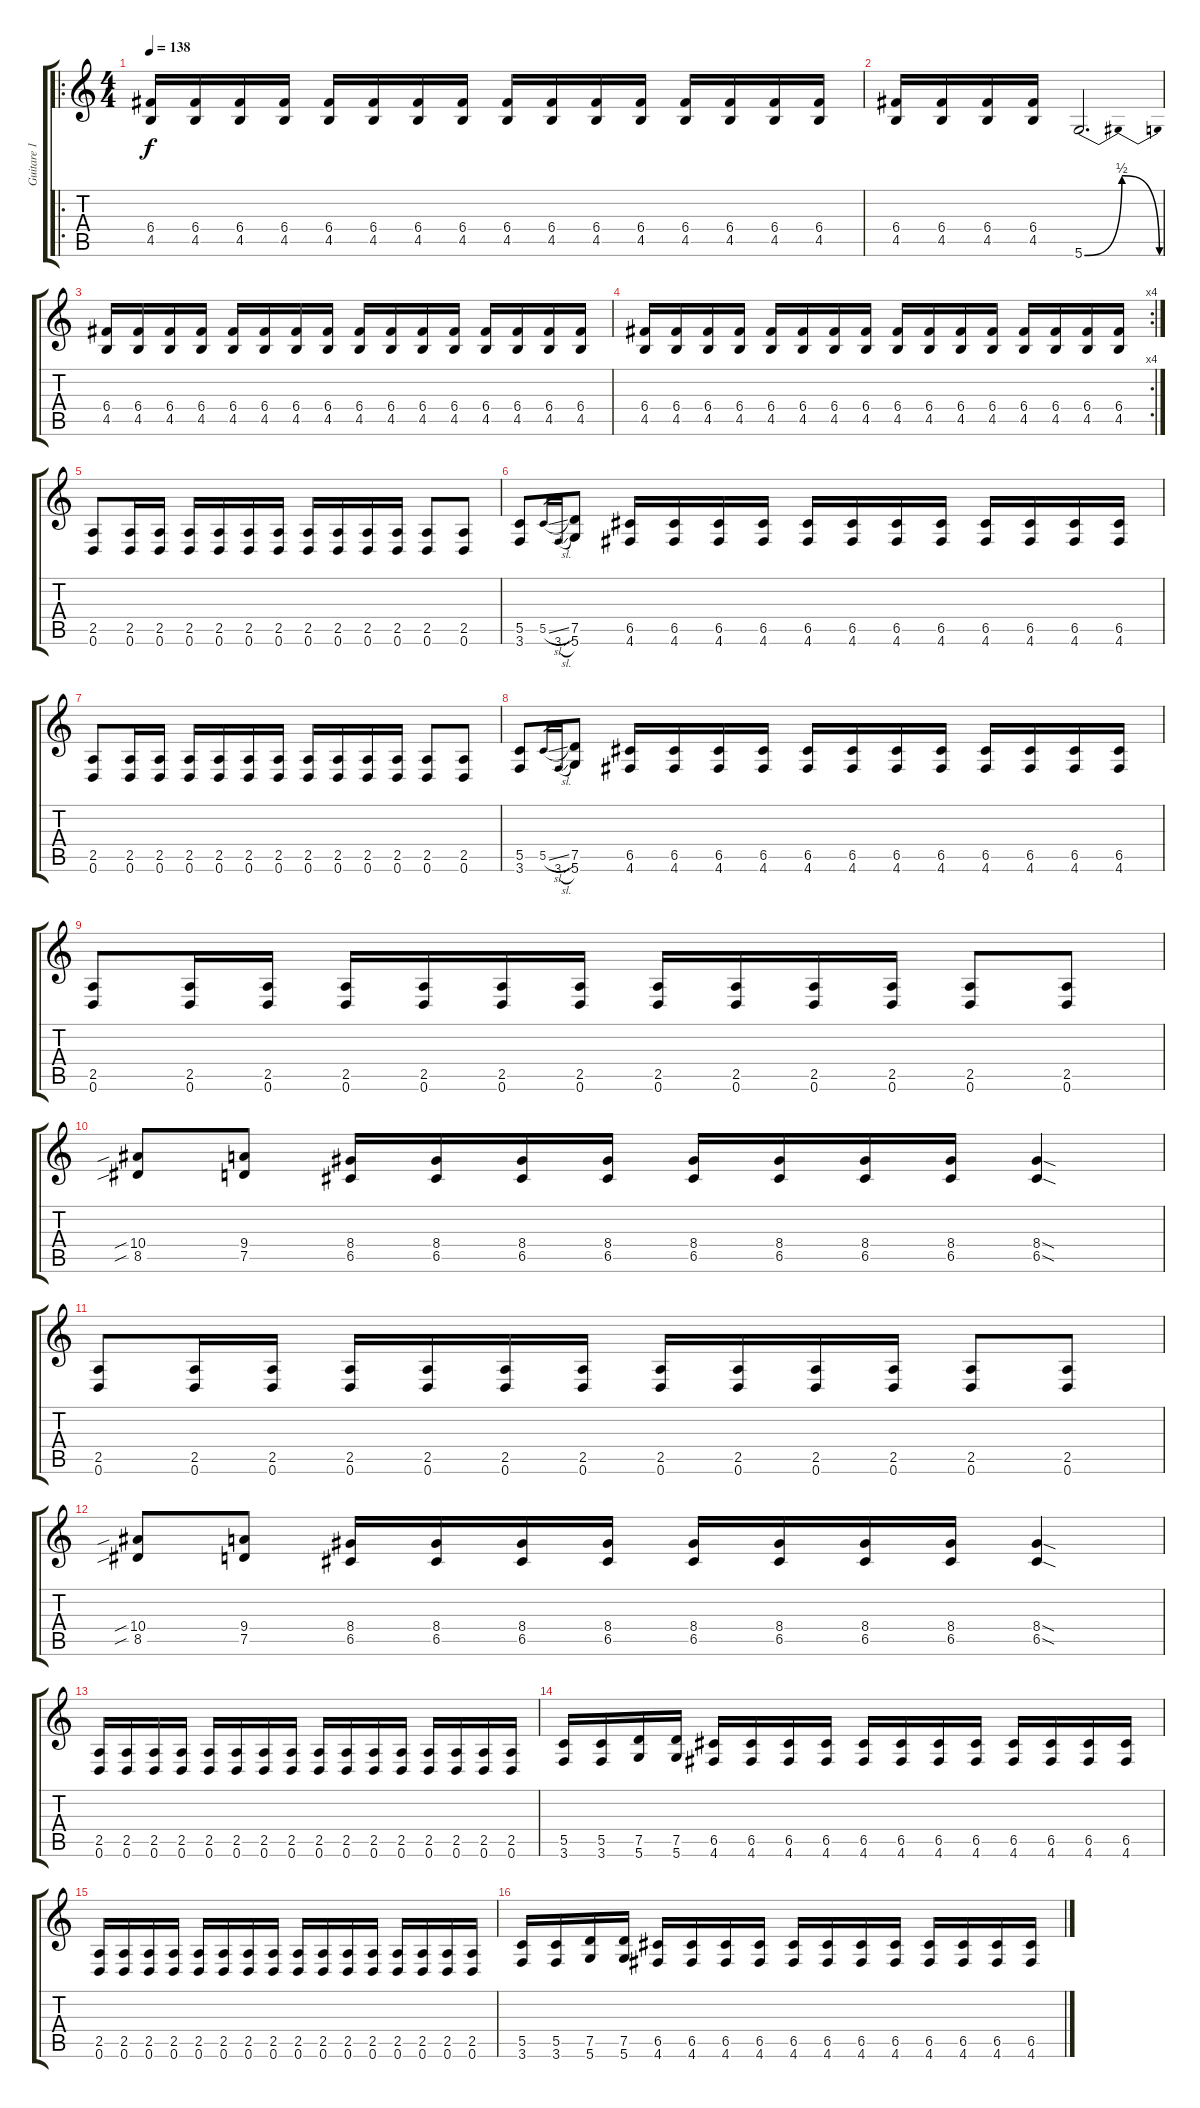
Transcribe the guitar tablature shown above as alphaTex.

\track ("Guitare 1" "Guitare 1") {instrument distortionguitar}
\staff {score tabs}
\tuning (C4 G3 F3 C3 G2 D2) {hide}
\ro
\ts (4 4)
\tempo 138
\clef g2
\ks c
(6.4 4.5).16{dy f} (6.4 4.5).16 (6.4 4.5).16 (6.4 4.5).16 (6.4 4.5).16 (6.4 4.5).16 (6.4 4.5).16 (6.4 4.5).16 (6.4 4.5).16 (6.4 4.5).16 (6.4 4.5).16 (6.4 4.5).16 (6.4 4.5).16 (6.4 4.5).16 (6.4 4.5).16 (6.4 4.5).16 |
(6.4 4.5).16 (6.4 4.5).16 (6.4 4.5).16 (6.4 4.5).16 5.6{be (bendrelease 0 0 30 2 30 2 60 0)}.2{d} |
(6.4 4.5).16 (6.4 4.5).16 (6.4 4.5).16 (6.4 4.5).16 (6.4 4.5).16 (6.4 4.5).16 (6.4 4.5).16 (6.4 4.5).16 (6.4 4.5).16 (6.4 4.5).16 (6.4 4.5).16 (6.4 4.5).16 (6.4 4.5).16 (6.4 4.5).16 (6.4 4.5).16 (6.4 4.5).16 |
\rc 4
(6.4 4.5).16 (6.4 4.5).16 (6.4 4.5).16 (6.4 4.5).16 (6.4 4.5).16 (6.4 4.5).16 (6.4 4.5).16 (6.4 4.5).16 (6.4 4.5).16 (6.4 4.5).16 (6.4 4.5).16 (6.4 4.5).16 (6.4 4.5).16 (6.4 4.5).16 (6.4 4.5).16 (6.4 4.5).16 |
(2.5 0.6).8 (2.5 0.6).16 (2.5 0.6).16 (2.5 0.6).16 (2.5 0.6).16 (2.5 0.6).16 (2.5 0.6).16 (2.5 0.6).16 (2.5 0.6).16 (2.5 0.6).16 (2.5 0.6).16 (2.5 0.6).8 (2.5 0.6).8 |
(5.5 3.6).8 5.5{sl}.16{gr} 3.6{sl}.16{gr} (7.5 5.6).8 (6.5 4.6).16 (6.5 4.6).16 (6.5 4.6).16 (6.5 4.6).16 (6.5 4.6).16 (6.5 4.6).16 (6.5 4.6).16 (6.5 4.6).16 (6.5 4.6).16 (6.5 4.6).16 (6.5 4.6).16 (6.5 4.6).16 |
(2.5 0.6).8 (2.5 0.6).16 (2.5 0.6).16 (2.5 0.6).16 (2.5 0.6).16 (2.5 0.6).16 (2.5 0.6).16 (2.5 0.6).16 (2.5 0.6).16 (2.5 0.6).16 (2.5 0.6).16 (2.5 0.6).8 (2.5 0.6).8 |
(5.5 3.6).8 5.5{sl}.16{gr} 3.6{sl}.16{gr} (7.5 5.6).8 (6.5 4.6).16 (6.5 4.6).16 (6.5 4.6).16 (6.5 4.6).16 (6.5 4.6).16 (6.5 4.6).16 (6.5 4.6).16 (6.5 4.6).16 (6.5 4.6).16 (6.5 4.6).16 (6.5 4.6).16 (6.5 4.6).16 |
(2.5 0.6).8 (2.5 0.6).16 (2.5 0.6).16 (2.5 0.6).16 (2.5 0.6).16 (2.5 0.6).16 (2.5 0.6).16 (2.5 0.6).16 (2.5 0.6).16 (2.5 0.6).16 (2.5 0.6).16 (2.5 0.6).8 (2.5 0.6).8 |
(10.4{sib} 8.5{sib}).8 (9.4 7.5).8 (8.4 6.5).16 (8.4 6.5).16 (8.4 6.5).16 (8.4 6.5).16 (8.4 6.5).16 (8.4 6.5).16 (8.4 6.5).16 (8.4 6.5).16 (8.4{sod} 6.5{sod}).4 |
(2.5 0.6).8 (2.5 0.6).16 (2.5 0.6).16 (2.5 0.6).16 (2.5 0.6).16 (2.5 0.6).16 (2.5 0.6).16 (2.5 0.6).16 (2.5 0.6).16 (2.5 0.6).16 (2.5 0.6).16 (2.5 0.6).8 (2.5 0.6).8 |
(10.4{sib} 8.5{sib}).8 (9.4 7.5).8 (8.4 6.5).16 (8.4 6.5).16 (8.4 6.5).16 (8.4 6.5).16 (8.4 6.5).16 (8.4 6.5).16 (8.4 6.5).16 (8.4 6.5).16 (8.4{sod} 6.5{sod}).4 |
(2.5 0.6).16 (2.5 0.6).16 (2.5 0.6).16 (2.5 0.6).16 (2.5 0.6).16 (2.5 0.6).16 (2.5 0.6).16 (2.5 0.6).16 (2.5 0.6).16 (2.5 0.6).16 (2.5 0.6).16 (2.5 0.6).16 (2.5 0.6).16 (2.5 0.6).16 (2.5 0.6).16 (2.5 0.6).16 |
(5.5 3.6).16 (5.5 3.6).16 (7.5 5.6).16 (7.5 5.6).16 (6.5 4.6).16 (6.5 4.6).16 (6.5 4.6).16 (6.5 4.6).16 (6.5 4.6).16 (6.5 4.6).16 (6.5 4.6).16 (6.5 4.6).16 (6.5 4.6).16 (6.5 4.6).16 (6.5 4.6).16 (6.5 4.6).16 |
(2.5 0.6).16 (2.5 0.6).16 (2.5 0.6).16 (2.5 0.6).16 (2.5 0.6).16 (2.5 0.6).16 (2.5 0.6).16 (2.5 0.6).16 (2.5 0.6).16 (2.5 0.6).16 (2.5 0.6).16 (2.5 0.6).16 (2.5 0.6).16 (2.5 0.6).16 (2.5 0.6).16 (2.5 0.6).16 |
(5.5 3.6).16 (5.5 3.6).16 (7.5 5.6).16 (7.5 5.6).16 (6.5 4.6).16 (6.5 4.6).16 (6.5 4.6).16 (6.5 4.6).16 (6.5 4.6).16 (6.5 4.6).16 (6.5 4.6).16 (6.5 4.6).16 (6.5 4.6).16 (6.5 4.6).16 (6.5 4.6).16 (6.5 4.6).16
